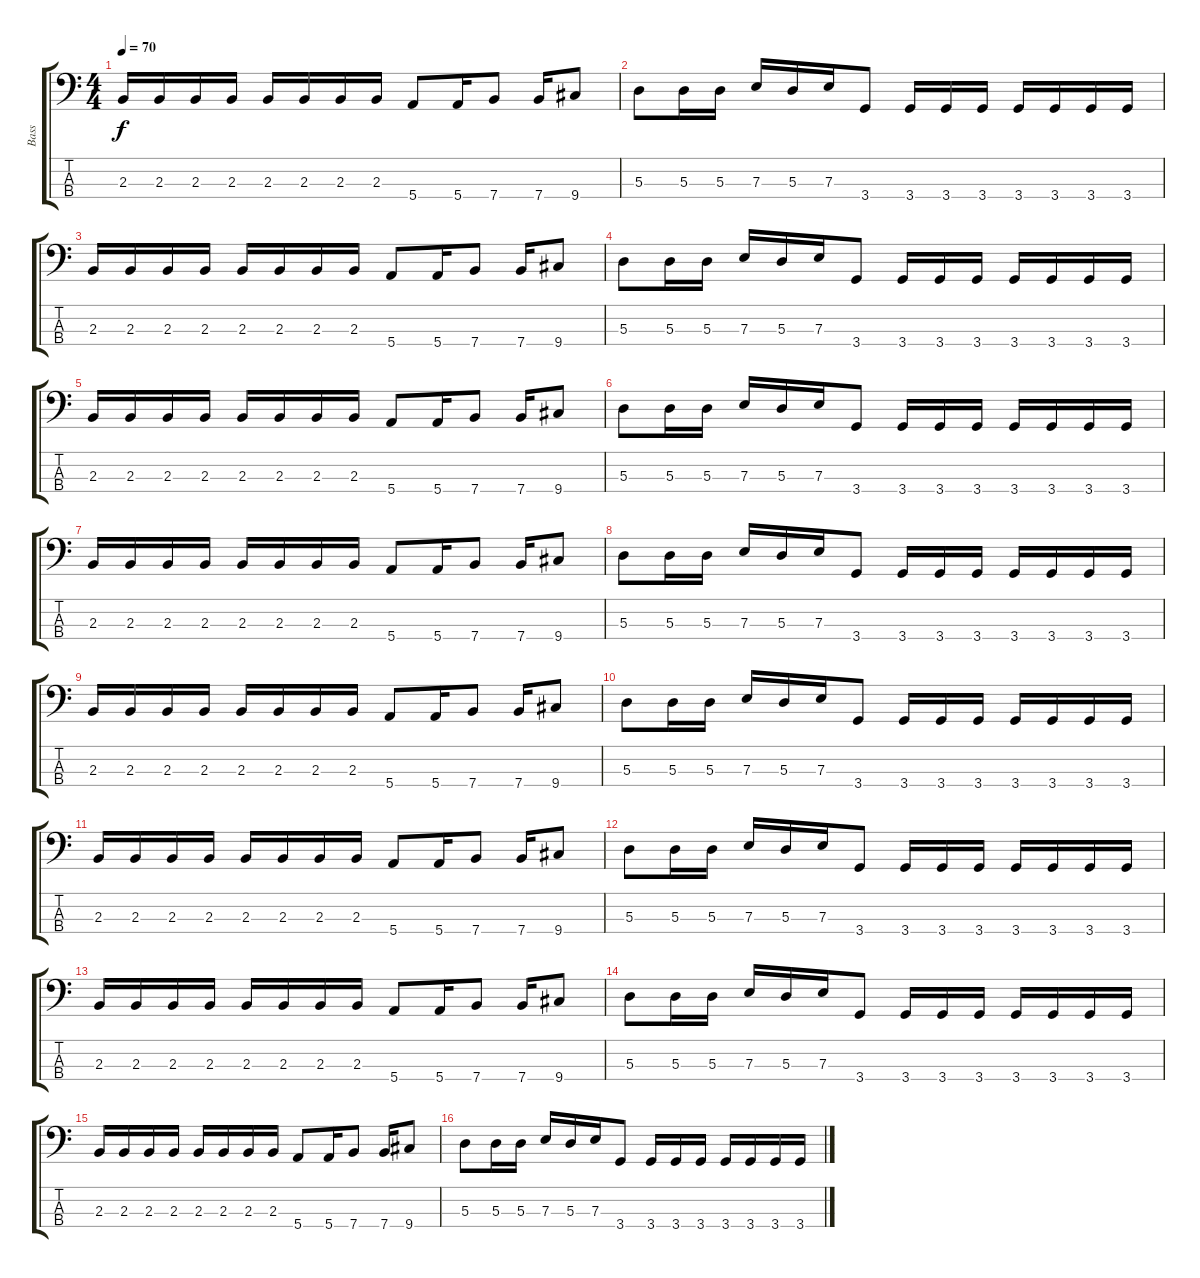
\track ("Bass" "Bass") {instrument electricbassfinger}
\staff {score tabs}
\tuning (G2 D2 A1 E1) {hide}
\ts (4 4)
\tempo 70
\clef f4
\ks c
2.3.16{dy f} 2.3.16 2.3.16 2.3.16 2.3.16 2.3.16 2.3.16 2.3.16 5.4.8 5.4.16 7.4.8 7.4.16 9.4.8 |
5.3.8 5.3.16 5.3.16 7.3.16 5.3.16 7.3.16 3.4.8 3.4.16 3.4.16 3.4.16 3.4.16 3.4.16 3.4.16 3.4.16 |
2.3.16 2.3.16 2.3.16 2.3.16 2.3.16 2.3.16 2.3.16 2.3.16 5.4.8 5.4.16 7.4.8 7.4.16 9.4.8 |
5.3.8 5.3.16 5.3.16 7.3.16 5.3.16 7.3.16 3.4.8 3.4.16 3.4.16 3.4.16 3.4.16 3.4.16 3.4.16 3.4.16 |
2.3.16 2.3.16 2.3.16 2.3.16 2.3.16 2.3.16 2.3.16 2.3.16 5.4.8 5.4.16 7.4.8 7.4.16 9.4.8 |
5.3.8 5.3.16 5.3.16 7.3.16 5.3.16 7.3.16 3.4.8 3.4.16 3.4.16 3.4.16 3.4.16 3.4.16 3.4.16 3.4.16 |
2.3.16 2.3.16 2.3.16 2.3.16 2.3.16 2.3.16 2.3.16 2.3.16 5.4.8 5.4.16 7.4.8 7.4.16 9.4.8 |
5.3.8 5.3.16 5.3.16 7.3.16 5.3.16 7.3.16 3.4.8 3.4.16 3.4.16 3.4.16 3.4.16 3.4.16 3.4.16 3.4.16 |
2.3.16 2.3.16 2.3.16 2.3.16 2.3.16 2.3.16 2.3.16 2.3.16 5.4.8 5.4.16 7.4.8 7.4.16 9.4.8 |
5.3.8 5.3.16 5.3.16 7.3.16 5.3.16 7.3.16 3.4.8 3.4.16 3.4.16 3.4.16 3.4.16 3.4.16 3.4.16 3.4.16 |
2.3.16 2.3.16 2.3.16 2.3.16 2.3.16 2.3.16 2.3.16 2.3.16 5.4.8 5.4.16 7.4.8 7.4.16 9.4.8 |
5.3.8 5.3.16 5.3.16 7.3.16 5.3.16 7.3.16 3.4.8 3.4.16 3.4.16 3.4.16 3.4.16 3.4.16 3.4.16 3.4.16 |
2.3.16 2.3.16 2.3.16 2.3.16 2.3.16 2.3.16 2.3.16 2.3.16 5.4.8 5.4.16 7.4.8 7.4.16 9.4.8 |
5.3.8 5.3.16 5.3.16 7.3.16 5.3.16 7.3.16 3.4.8 3.4.16 3.4.16 3.4.16 3.4.16 3.4.16 3.4.16 3.4.16 |
2.3.16 2.3.16 2.3.16 2.3.16 2.3.16 2.3.16 2.3.16 2.3.16 5.4.8 5.4.16 7.4.8 7.4.16 9.4.8 |
5.3.8 5.3.16 5.3.16 7.3.16 5.3.16 7.3.16 3.4.8 3.4.16 3.4.16 3.4.16 3.4.16 3.4.16 3.4.16 3.4.16
